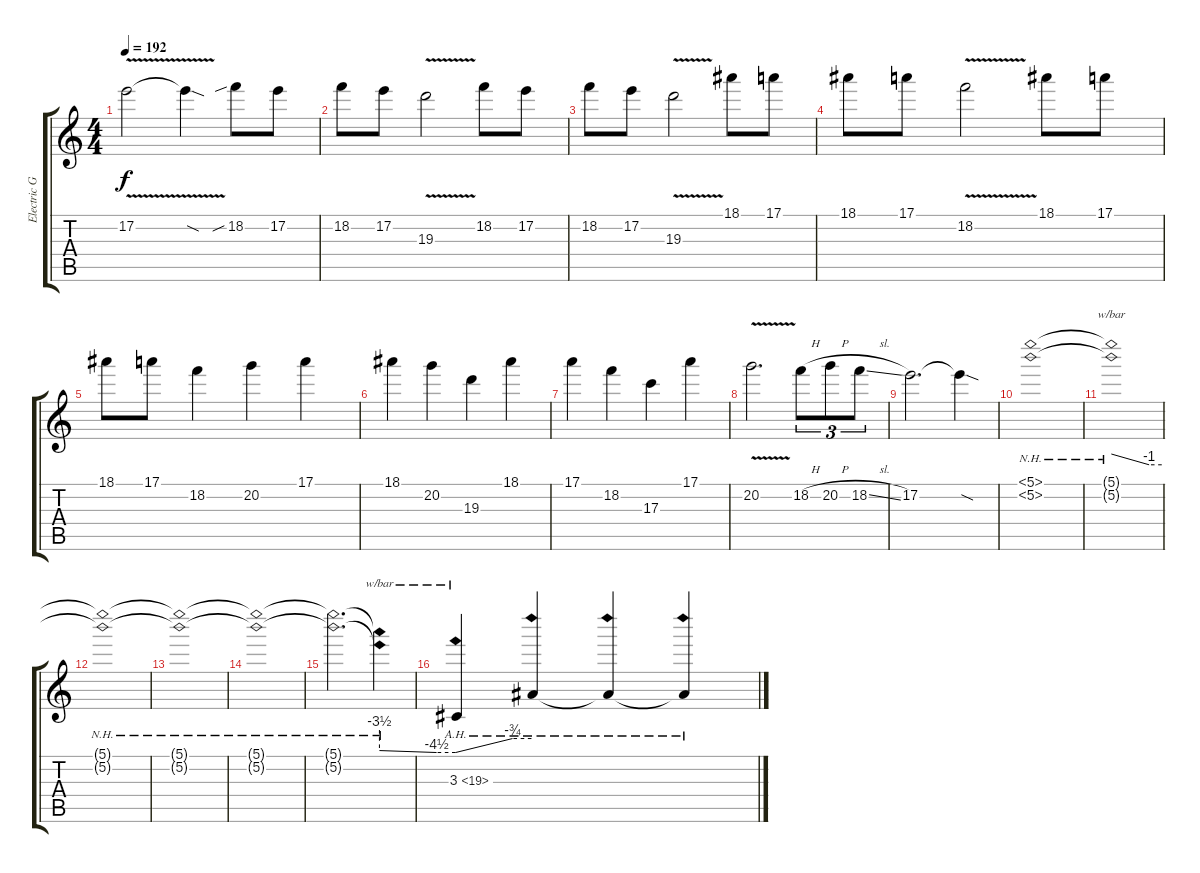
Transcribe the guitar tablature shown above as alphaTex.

\track ("Electric Guitar" "Electric G") {instrument distortionguitar}
\staff {score tabs}
\tuning (E4 B3 G3 D3 A2 D2) {hide}
\ts (4 4)
\tempo 192
\clef g2
\ks c
17.2{v t}.2{dy f} 17.2{v sod t}.4 18.2{sib}.8 17.2.8 |
18.2.8 17.2.8 19.3{v}.2 18.2.8 17.2.8 |
18.2.8 17.2.8 19.3{v}.2 18.1.8 17.1.8 |
18.1.8 17.1.8 18.2{v}.2 18.1.8 17.1.8 |
18.1.8 17.1.8 18.2.4 20.2.4 17.1.4 |
18.1.4 20.2.4 19.3.4 18.1.4 |
17.1.4 18.2.4 17.3.4 17.1.4 |
20.2{v}.2{d} 18.2{h}.8{tu (3 2)} 20.2{h}.8{tu (3 2)} 18.2{sl}.8{tu (3 2)} |
17.2.2{d} 17.2{sod t}.4 |
(5.1{nh} 5.2{nh}).1 |
(5.1{nh t} 5.2{nh t}).1{tbe (custom default 0 0 45 -4 60 -4)} |
(5.1{nh t} 5.2{nh t}).1 |
(5.1{nh t} 5.2{nh t}).1 |
(5.1{nh t} 5.2{nh t}).1 |
(5.1{nh t} 5.2{nh t}).2{d} (5.1{nh t} 5.2{nh t}).4{tbe (custom default 0 -14 45 -18 60 -18)} |
3.3{ah 16}.4{tbe (custom default 0 -18 45 -3 60 -3)} 3.3{ah 16 t}.4 3.3{ah 16 t}.4 3.3{ah 16 t}.4
